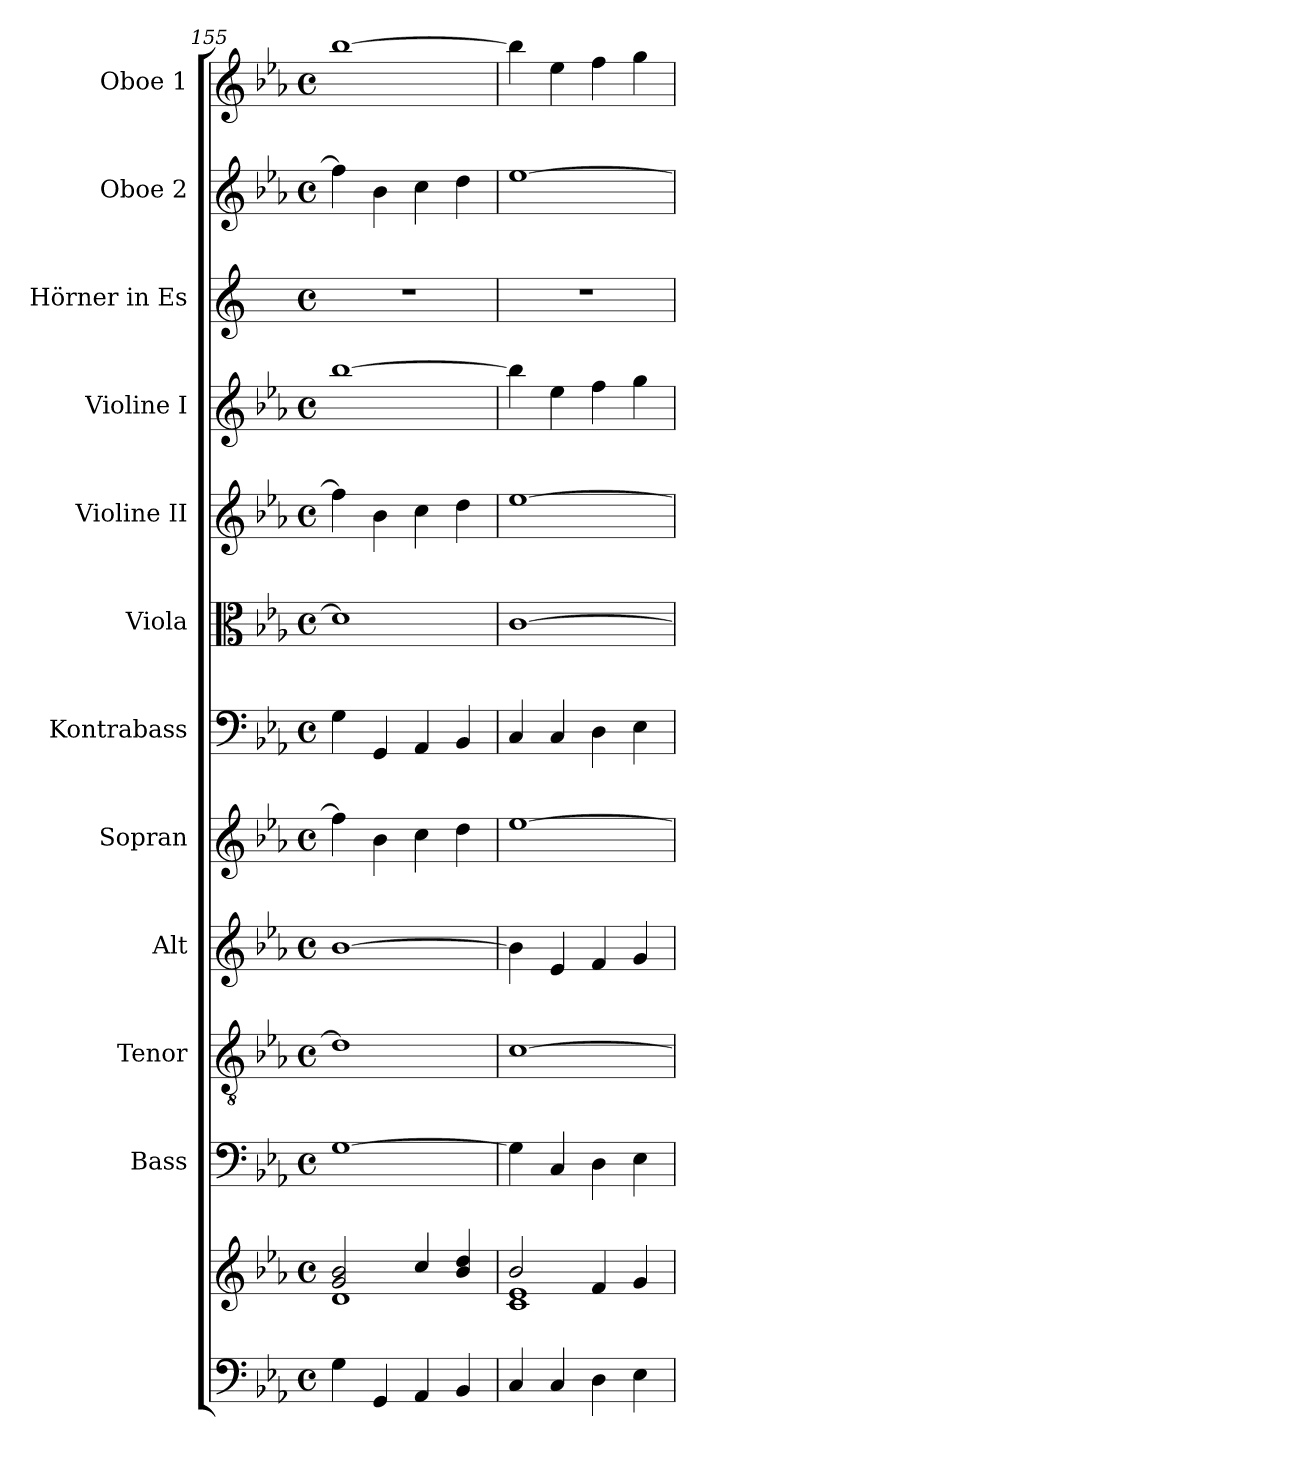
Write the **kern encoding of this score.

**kern	**kern	**kern	**kern	**kern	**kern	**kern	**kern	**kern	**kern	**kern	**kern	**kern
*part12	*part12	*part11	*part10	*part9	*part8	*part7	*part6	*part5	*part4	*part3	*part2	*part1
*staff13	*staff12	*staff11	*staff10	*staff9	*staff8	*staff7	*staff6	*staff5	*staff4	*staff3	*staff2	*staff1
*	*	*I"Bass	*I"Tenor	*I"Alt	*I"Sopran	*I"Kontrabass	*I"Viola	*I"Violine II	*I"Violine I	*I"Hörner in Es	*I"Oboe 2	*I"Oboe 1
*	*	*I'B.	*I'T.	*I'A.	*I'S.	*I'Kb.	*I'Vla.	*I'Vl. II	*I'Vl. I	*	*I'Ob. 2	*I'Ob. 1
*clefF4	*clefG2	*clefF4	*clefGv2	*clefG2	*clefG2	*clefF4	*clefC3	*clefG2	*clefG2	*clefG2	*clefG2	*clefG2
*	*	*	*	*	*	*ITrd7c12	*	*	*	*ITrd5c9	*	*
*k[b-e-a-]	*k[b-e-a-]	*k[b-e-a-]	*k[b-e-a-]	*k[b-e-a-]	*k[b-e-a-]	*k[b-e-a-]	*k[b-e-a-]	*k[b-e-a-]	*k[b-e-a-]	*k[b-e-a-]	*k[b-e-a-]	*k[b-e-a-]
*E-:	*E-:	*E-:	*E-:	*E-:	*E-:	*E-:	*E-:	*E-:	*E-:	*E-:	*E-:	*E-:
*M4/4	*M4/4	*M4/4	*M4/4	*M4/4	*M4/4	*M4/4	*M4/4	*M4/4	*M4/4	*M4/4	*M4/4	*M4/4
*met(c)	*met(c)	*met(c)	*met(c)	*met(c)	*met(c)	*met(c)	*met(c)	*met(c)	*met(c)	*met(c)	*met(c)	*met(c)
=155	=155	=155	=155	=155	=155	=155	=155	=155	=155	=155	=155	=155
*	*^	*	*	*	*	*	*	*	*	*	*	*
4G\	2g/ 2b-/	1d	[1G	1d]	[1b-	4ff\]	4GG\	1d]	4ff\]	[1bb-	1r	4ff\]	[1bb-
4GG/	.	.	.	.	.	4b-\	4GGG/	.	4b-\	.	.	4b-\	.
4AA-/	4cc/	.	.	.	.	4cc\	4AAA-/	.	4cc\	.	.	4cc\	.
4BB-/	4b-/ 4dd/	.	.	.	.	4dd\	4BBB-/	.	4dd\	.	.	4dd\	.
!!LO:PB:g=z
=156	=156	=156	=156	=156	=156	=156	=156	=156	=156	=156	=156	=156	=156
4C/	2b-/	1c 1e-	4G\]	[1c	4b-\]	[1ee-	4CC/	[1c	[1ee-	4bb-\]	1r	[1ee-	4bb-\]
4C/	.	.	4C/	.	4e-/	.	4CC/	.	.	4ee-\	.	.	4ee-\
4D\	4f/	.	4D\	.	4f/	.	4DD\	.	.	4ff\	.	.	4ff\
4E-\	4g/	.	4E-\	.	4g/	.	4EE-\	.	.	4gg\	.	.	4gg\
*	*v	*v	*	*	*	*	*	*	*	*	*	*	*
=	=	=	=	=	=	=	=	=	=	=	=	=
*-	*-	*-	*-	*-	*-	*-	*-	*-	*-	*-	*-	*-
